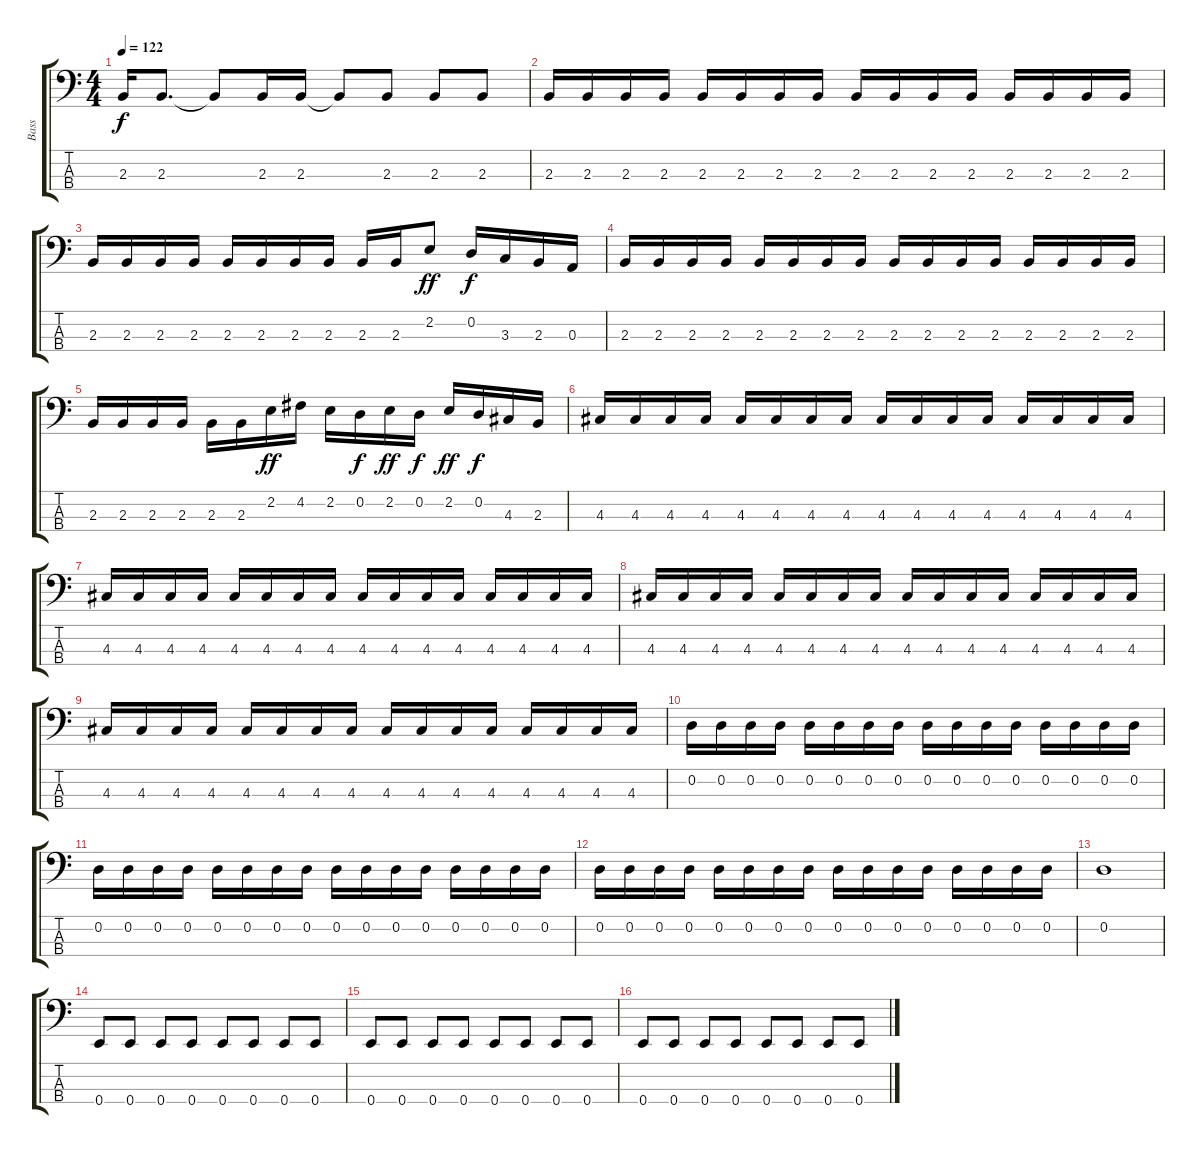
\track ("Bass" "Bass") {instrument electricbassfinger}
\staff {score tabs}
\tuning (G2 D2 A1 E1) {hide}
\ts (4 4)
\tempo 122
\clef f4
\ks c
2.3.16{dy f} 2.3.8{d} 2.3{t}.8 2.3.16 2.3.16 2.3{t}.8 2.3.8 2.3.8 2.3.8 |
2.3.16 2.3.16 2.3.16 2.3.16 2.3.16 2.3.16 2.3.16 2.3.16 2.3.16 2.3.16 2.3.16 2.3.16 2.3.16 2.3.16 2.3.16 2.3.16 |
2.3.16 2.3.16 2.3.16 2.3.16 2.3.16 2.3.16 2.3.16 2.3.16 2.3.16 2.3.16 2.2.8{dy ff} 0.2.16{dy f} 3.3.16 2.3.16 0.3.16 |
2.3.16 2.3.16 2.3.16 2.3.16 2.3.16 2.3.16 2.3.16 2.3.16 2.3.16 2.3.16 2.3.16 2.3.16 2.3.16 2.3.16 2.3.16 2.3.16 |
2.3.16 2.3.16 2.3.16 2.3.16 2.3.16 2.3.16 2.2.16{dy ff} 4.2.16 2.2.16 0.2.16{dy f} 2.2.16{dy ff} 0.2.16{dy f} 2.2.16{dy ff} 0.2.16{dy f} 4.3.16 2.3.16 |
4.3.16 4.3.16 4.3.16 4.3.16 4.3.16 4.3.16 4.3.16 4.3.16 4.3.16 4.3.16 4.3.16 4.3.16 4.3.16 4.3.16 4.3.16 4.3.16 |
4.3.16 4.3.16 4.3.16 4.3.16 4.3.16 4.3.16 4.3.16 4.3.16 4.3.16 4.3.16 4.3.16 4.3.16 4.3.16 4.3.16 4.3.16 4.3.16 |
4.3.16 4.3.16 4.3.16 4.3.16 4.3.16 4.3.16 4.3.16 4.3.16 4.3.16 4.3.16 4.3.16 4.3.16 4.3.16 4.3.16 4.3.16 4.3.16 |
4.3.16 4.3.16 4.3.16 4.3.16 4.3.16 4.3.16 4.3.16 4.3.16 4.3.16 4.3.16 4.3.16 4.3.16 4.3.16 4.3.16 4.3.16 4.3.16 |
0.2.16 0.2.16 0.2.16 0.2.16 0.2.16 0.2.16 0.2.16 0.2.16 0.2.16 0.2.16 0.2.16 0.2.16 0.2.16 0.2.16 0.2.16 0.2.16 |
0.2.16 0.2.16 0.2.16 0.2.16 0.2.16 0.2.16 0.2.16 0.2.16 0.2.16 0.2.16 0.2.16 0.2.16 0.2.16 0.2.16 0.2.16 0.2.16 |
0.2.16 0.2.16 0.2.16 0.2.16 0.2.16 0.2.16 0.2.16 0.2.16 0.2.16 0.2.16 0.2.16 0.2.16 0.2.16 0.2.16 0.2.16 0.2.16 |
0.2.1 |
0.4.8 0.4.8 0.4.8 0.4.8 0.4.8 0.4.8 0.4.8 0.4.8 |
0.4.8 0.4.8 0.4.8 0.4.8 0.4.8 0.4.8 0.4.8 0.4.8 |
0.4.8 0.4.8 0.4.8 0.4.8 0.4.8 0.4.8 0.4.8 0.4.8
